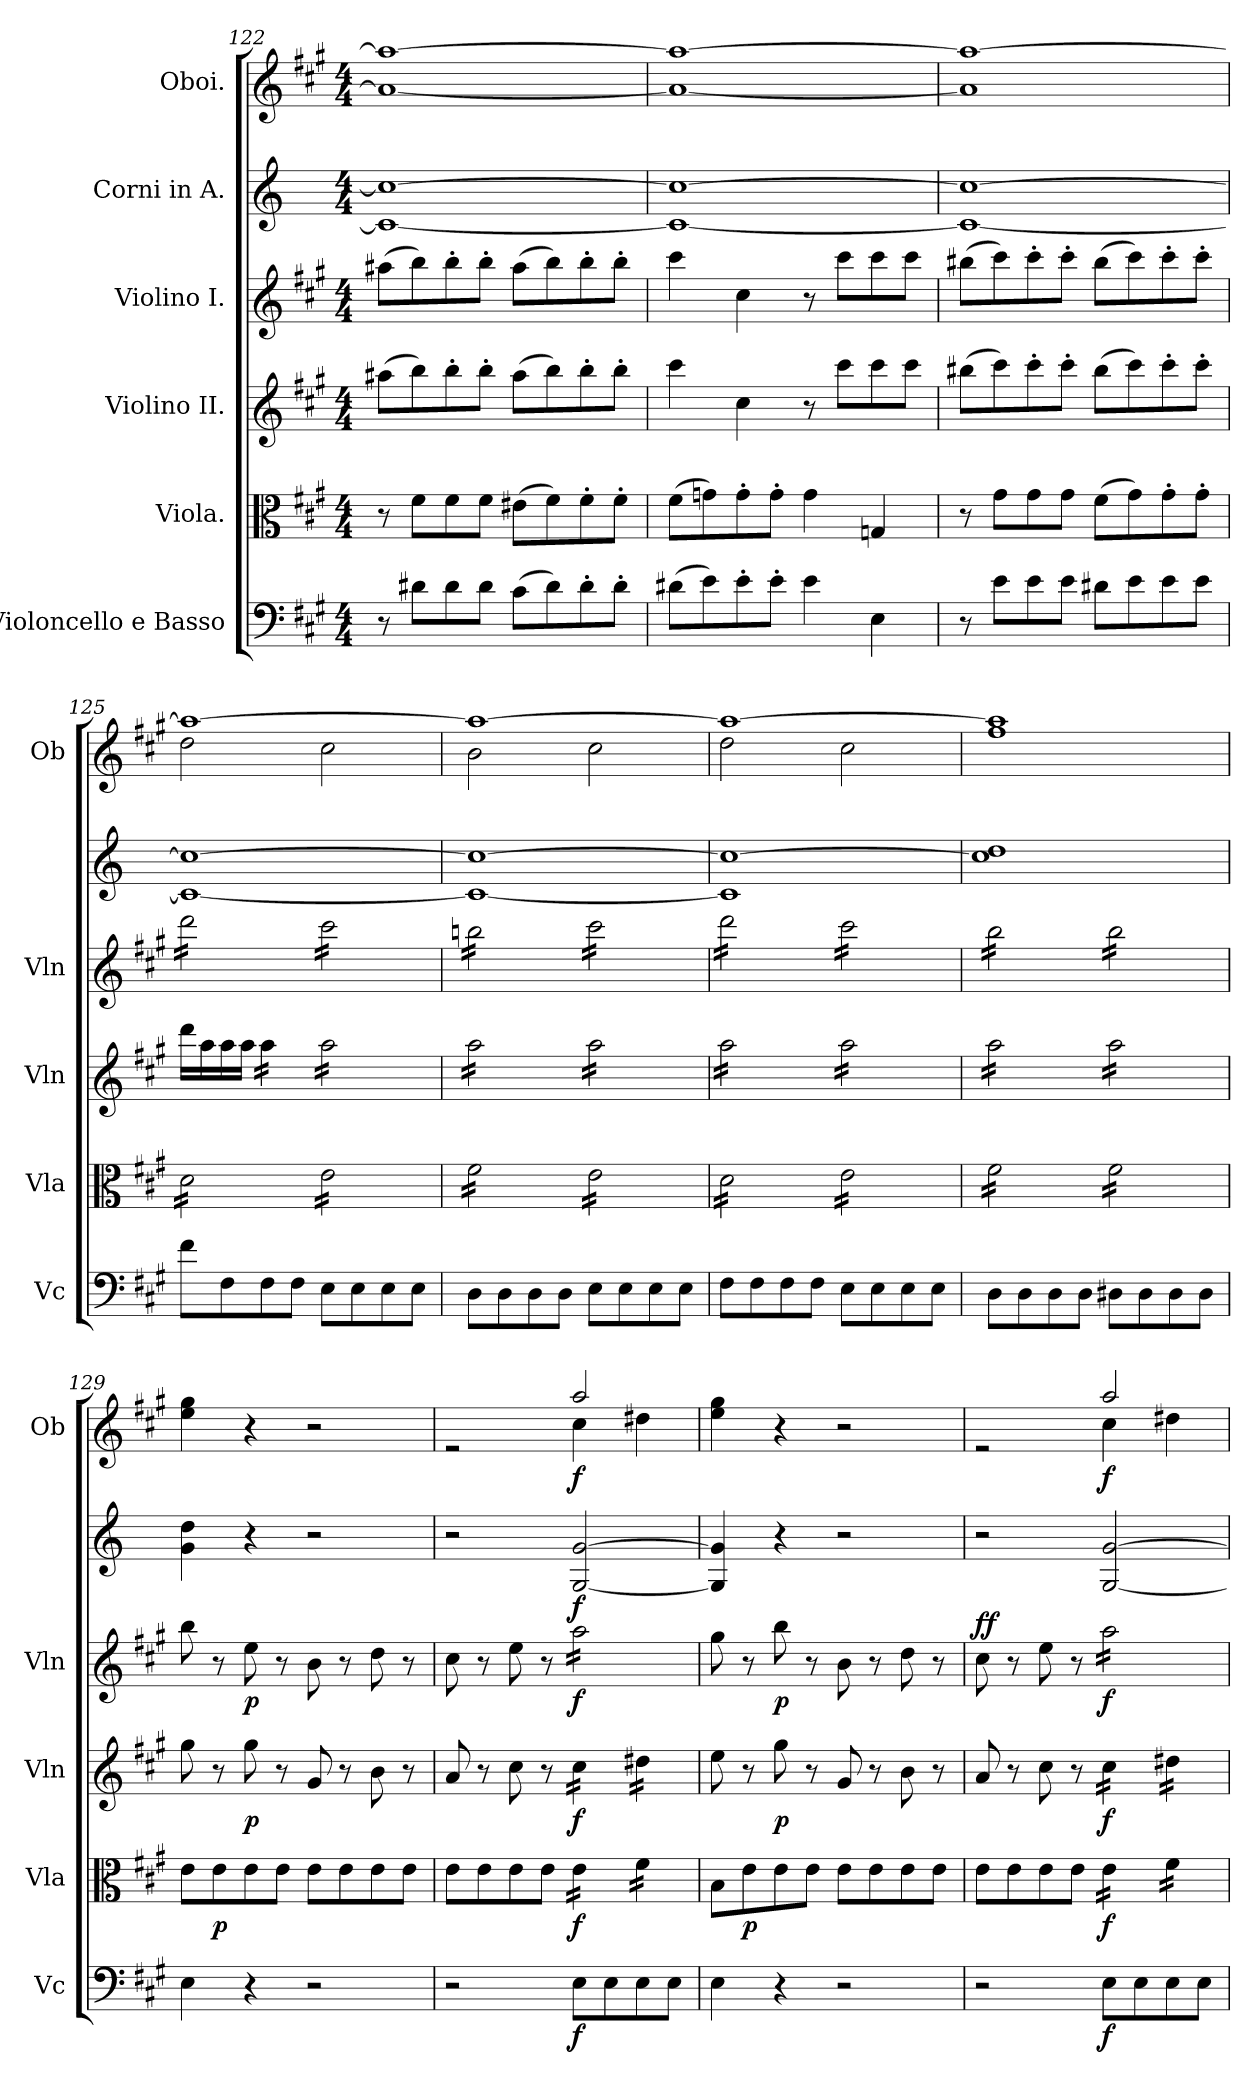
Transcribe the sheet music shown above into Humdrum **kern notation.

**kern	**dynam	**kern	**dynam	**kern	**dynam	**kern	**dynam	**kern	**dynam	**kern	**dynam
*part6	*part6	*part5	*part5	*part4	*part4	*part3	*part3	*part2	*part2	*part1	*part1
*staff6	*staff6	*staff5	*staff5	*staff4	*staff4	*staff3	*staff3	*staff2	*staff2	*staff1	*staff1
*I"Violoncello e Basso	*	*I"Viola.	*	*I"Violino II.	*	*I"Violino I.	*	*I"Corni in A.	*	*I"Oboi.	*
*I'Vc	*	*I'Vla	*	*I'Vln	*	*I'Vln	*	*	*	*I'Ob	*
*clefF4	*	*clefC3	*	*clefG2	*	*clefG2	*	*clefG2	*	*clefG2	*
*	*	*	*	*	*	*	*	*ITrd2c3	*	*	*
*k[f#c#g#]	*	*k[f#c#g#]	*	*k[f#c#g#]	*	*k[f#c#g#]	*	*k[f#c#g#]	*	*k[f#c#g#]	*
*M4/4	*	*M4/4	*	*M4/4	*	*M4/4	*	*M4/4	*	*M4/4	*
=122	=122	=122	=122	=122	=122	=122	=122	=122	=122	=122	=122
8r	.	8r	.	(>8aa#X\L	.	(>8aa#X\L	.	1A_ 1a_	.	1a_ 1aa_	.
8d#X\L	.	8f#\L	.	8bb\)	.	8bb\)	.	.	.	.	.
8d#\	.	8f#\	.	8bb'\	.	8bb'\	.	.	.	.	.
8d#\J	.	8f#\J	.	8bb'\J	.	8bb'\J	.	.	.	.	.
(>8c#\L	.	(>8e#X\L	.	(>8aa#\L	.	(>8aa#\L	.	.	.	.	.
8d#\)	.	8f#\)	.	8bb\)	.	8bb\)	.	.	.	.	.
8d#'\	.	8f#'\	.	8bb'\	.	8bb'\	.	.	.	.	.
8d#'\J	.	8f#'\J	.	8bb'\J	.	8bb'\J	.	.	.	.	.
=123	=123	=123	=123	=123	=123	=123	=123	=123	=123	=123	=123
(>8d#X\L	.	(>8f#\L	.	4ccc#\	.	4ccc#\	.	1A_ 1a_	.	1a_ 1aa_	.
8e\)	.	8gn\)	.	.	.	.	.	.	.	.	.
8e'\	.	8g'\	.	4cc#\	.	4cc#\	.	.	.	.	.
8e'\J	.	8g'\J	.	.	.	.	.	.	.	.	.
4e\	.	4g\	.	8r	.	8r	.	.	.	.	.
.	.	.	.	8ccc#\L	.	8ccc#\L	.	.	.	.	.
4E\	.	4Gn/	.	8ccc#\	.	8ccc#\	.	.	.	.	.
.	.	.	.	8ccc#\J	.	8ccc#\J	.	.	.	.	.
!!LO:PB:g=z
=124	=124	=124	=124	=124	=124	=124	=124	=124	=124	=124	=124
8r	.	8r	.	(>8bb#X\L	.	(>8bb#X\L	.	1A_ 1a_	.	1a] 1aa_	.
8e\L	.	8g#\L	.	8ccc#\)	.	8ccc#\)	.	.	.	.	.
8e\	.	8g#\	.	8ccc#'\	.	8ccc#'\	.	.	.	.	.
8e\J	.	8g#\J	.	8ccc#'\J	.	8ccc#'\J	.	.	.	.	.
8d#X\L	.	(>8f#\L	.	(>8bb#\L	.	(>8bb#\L	.	.	.	.	.
8e\	.	8g#\)	.	8ccc#\)	.	8ccc#\)	.	.	.	.	.
8e\	.	8g#'\	.	8ccc#'\	.	8ccc#'\	.	.	.	.	.
8e\J	.	8g#'\J	.	8ccc#'\J	.	8ccc#'\J	.	.	.	.	.
=125	=125	=125	=125	=125	=125	=125	=125	=125	=125	=125	=125
*	*	*	*	*	*	*	*	*	*	*^	*
*	*	*tremolo	*	*	*	*	*	*	*	*	*	*
*	*	*	*	*	*	*tremolo	*	*	*	*	*	*
8f#\L	.	16d\LL	.	16ddd\LL	.	16ddd\LL	.	1A_ 1a_	.	1aa_	2dd\	.
.	.	16d\	.	16aa\	.	16ddd\	.	.	.	.	.	.
8F#\	.	16d\	.	16aa\	.	16ddd\	.	.	.	.	.	.
.	.	16d\	.	16aa\JJ	.	16ddd\	.	.	.	.	.	.
*	*	*	*	*tremolo	*	*	*	*	*	*	*	*
8F#\	.	16d\	.	16aa\LL	.	16ddd\	.	.	.	.	.	.
.	.	16d\	.	16aa\	.	16ddd\	.	.	.	.	.	.
8F#\J	.	16d\	.	16aa\	.	16ddd\	.	.	.	.	.	.
.	.	16d\JJ	.	16aa\JJ	.	16ddd\JJ	.	.	.	.	.	.
8E\L	.	16e\LL	.	16aa\LL	.	16ccc#\LL	.	.	.	.	2cc#\	.
.	.	16e\	.	16aa\	.	16ccc#\	.	.	.	.	.	.
8E\	.	16e\	.	16aa\	.	16ccc#\	.	.	.	.	.	.
.	.	16e\	.	16aa\	.	16ccc#\	.	.	.	.	.	.
8E\	.	16e\	.	16aa\	.	16ccc#\	.	.	.	.	.	.
.	.	16e\	.	16aa\	.	16ccc#\	.	.	.	.	.	.
8E\J	.	16e\	.	16aa\	.	16ccc#\	.	.	.	.	.	.
.	.	16e\JJ	.	16aa\JJ	.	16ccc#\JJ	.	.	.	.	.	.
=126	=126	=126	=126	=126	=126	=126	=126	=126	=126	=126	=126	=126
8D\L	.	16f#\LL	.	16aa\LL	.	16bbn\LL	.	1A_ 1a_	.	1aa_	2b\	.
.	.	16f#\	.	16aa\	.	16bbn\	.	.	.	.	.	.
8D\	.	16f#\	.	16aa\	.	16bbn\	.	.	.	.	.	.
.	.	16f#\	.	16aa\	.	16bbn\	.	.	.	.	.	.
8D\	.	16f#\	.	16aa\	.	16bbn\	.	.	.	.	.	.
.	.	16f#\	.	16aa\	.	16bbn\	.	.	.	.	.	.
8D\J	.	16f#\	.	16aa\	.	16bbn\	.	.	.	.	.	.
.	.	16f#\JJ	.	16aa\JJ	.	16bbn\JJ	.	.	.	.	.	.
8E\L	.	16e\LL	.	16aa\LL	.	16ccc#\LL	.	.	.	.	2cc#\	.
.	.	16e\	.	16aa\	.	16ccc#\	.	.	.	.	.	.
8E\	.	16e\	.	16aa\	.	16ccc#\	.	.	.	.	.	.
.	.	16e\	.	16aa\	.	16ccc#\	.	.	.	.	.	.
8E\	.	16e\	.	16aa\	.	16ccc#\	.	.	.	.	.	.
.	.	16e\	.	16aa\	.	16ccc#\	.	.	.	.	.	.
8E\J	.	16e\	.	16aa\	.	16ccc#\	.	.	.	.	.	.
.	.	16e\JJ	.	16aa\JJ	.	16ccc#\JJ	.	.	.	.	.	.
!!LO:LB:g=z	!!
=127	=127	=127	=127	=127	=127	=127	=127	=127	=127	=127	=127	=127
8F#\L	.	16d\LL	.	16aa\LL	.	16ddd\LL	.	1A] 1a_	.	1aa_	2dd\	.
.	.	16d\	.	16aa\	.	16ddd\	.	.	.	.	.	.
8F#\	.	16d\	.	16aa\	.	16ddd\	.	.	.	.	.	.
.	.	16d\	.	16aa\	.	16ddd\	.	.	.	.	.	.
8F#\	.	16d\	.	16aa\	.	16ddd\	.	.	.	.	.	.
.	.	16d\	.	16aa\	.	16ddd\	.	.	.	.	.	.
8F#\J	.	16d\	.	16aa\	.	16ddd\	.	.	.	.	.	.
.	.	16d\JJ	.	16aa\JJ	.	16ddd\JJ	.	.	.	.	.	.
8E\L	.	16e\LL	.	16aa\LL	.	16ccc#\LL	.	.	.	.	2cc#\	.
.	.	16e\	.	16aa\	.	16ccc#\	.	.	.	.	.	.
8E\	.	16e\	.	16aa\	.	16ccc#\	.	.	.	.	.	.
.	.	16e\	.	16aa\	.	16ccc#\	.	.	.	.	.	.
8E\	.	16e\	.	16aa\	.	16ccc#\	.	.	.	.	.	.
.	.	16e\	.	16aa\	.	16ccc#\	.	.	.	.	.	.
8E\J	.	16e\	.	16aa\	.	16ccc#\	.	.	.	.	.	.
.	.	16e\JJ	.	16aa\JJ	.	16ccc#\JJ	.	.	.	.	.	.
*	*	*	*	*	*	*	*	*	*	*v	*v	*
=128	=128	=128	=128	=128	=128	=128	=128	=128	=128	=128	=128
8D\L	.	16f#\LL	.	16aa\LL	.	16bb\LL	.	1a] 1b	.	1ff# 1aa]	.
.	.	16f#\	.	16aa\	.	16bb\	.	.	.	.	.
8D\	.	16f#\	.	16aa\	.	16bb\	.	.	.	.	.
.	.	16f#\	.	16aa\	.	16bb\	.	.	.	.	.
8D\	.	16f#\	.	16aa\	.	16bb\	.	.	.	.	.
.	.	16f#\	.	16aa\	.	16bb\	.	.	.	.	.
8D\J	.	16f#\	.	16aa\	.	16bb\	.	.	.	.	.
.	.	16f#\JJ	.	16aa\JJ	.	16bb\JJ	.	.	.	.	.
8D#X\L	.	16f#\LL	.	16aa\LL	.	16bb\LL	.	.	.	.	.
.	.	16f#\	.	16aa\	.	16bb\	.	.	.	.	.
8D#\	.	16f#\	.	16aa\	.	16bb\	.	.	.	.	.
.	.	16f#\	.	16aa\	.	16bb\	.	.	.	.	.
8D#\	.	16f#\	.	16aa\	.	16bb\	.	.	.	.	.
.	.	16f#\	.	16aa\	.	16bb\	.	.	.	.	.
8D#\J	.	16f#\	.	16aa\	.	16bb\	.	.	.	.	.
.	.	16f#\JJ	.	16aa\JJ	.	16bb\JJ	.	.	.	.	.
*	*	*	*	*	*	*Xtremolo	*	*	*	*	*
*	*	*	*	*Xtremolo	*	*	*	*	*	*	*
*	*	*Xtremolo	*	*	*	*	*	*	*	*	*
=129	=129	=129	=129	=129	=129	=129	=129	=129	=129	=129	=129
4E\	.	8e\L	.	8gg#\	.	8bb\	.	4e\ 4b\	.	4ee\ 4gg#\	.
!	!	!	!LO:DY:b	!	!	!	!	!	!	!	!
.	.	8e\	p	8r	.	8r	.	.	.	.	.
!	!	!	!	!	!LO:DY:b	!	!LO:DY:b	!	!	!	!
4r	.	8e\	.	8gg#\	p	8ee\	p	4r	.	4r	.
.	.	8e\J	.	8r	.	8r	.	.	.	.	.
2r	.	8e\L	.	8g#/	.	8b\	.	2r	.	2r	.
.	.	8e\	.	8r	.	8r	.	.	.	.	.
.	.	8e\	.	8b\	.	8dd\	.	.	.	.	.
.	.	8e\J	.	8r	.	8r	.	.	.	.	.
=130	=130	=130	=130	=130	=130	=130	=130	=130	=130	=130	=130
*	*	*	*	*	*	*	*	*	*	*^	*
2r	.	8e\L	.	8a/	.	8cc#\	.	2r	.	2re	2ryy	.
.	.	8e\	.	8r	.	8r	.	.	.	.	.	.
.	.	8e\	.	8cc#\	.	8ee\	.	.	.	.	.	.
.	.	8e\J	.	8r	.	8r	.	.	.	.	.	.
!	!LO:DY:b	!	!LO:DY:b	!	!LO:DY:b	!	!LO:DY:b	!	!LO:DY:b	!	!	!LO:DY:b
*	*	*tremolo	*	*	*	*	*	*	*	*	*	*
*	*	*	*	*tremolo	*	*	*	*	*	*	*	*
*	*	*	*	*	*	*tremolo	*	*	*	*	*	*
8E\L	f	16e\LL	f	16cc#\LL	f	16aa\LL	f	[2E/ [2e/	f	2aa/	4cc#\	f
.	.	16e\	.	16cc#\	.	16aa\	.	.	.	.	.	.
8E\	.	16e\	.	16cc#\	.	16aa\	.	.	.	.	.	.
.	.	16e\JJ	.	16cc#\JJ	.	16aa\	.	.	.	.	.	.
8E\	.	16f#\LL	.	16dd#X\LL	.	16aa\	.	.	.	.	4dd#X\	.
.	.	16f#\	.	16dd#X\	.	16aa\	.	.	.	.	.	.
8E\J	.	16f#\	.	16dd#X\	.	16aa\	.	.	.	.	.	.
.	.	16f#\JJ	.	16dd#X\JJ	.	16aa\JJ	.	.	.	.	.	.
*	*	*	*	*	*	*Xtremolo	*	*	*	*	*	*
*	*	*	*	*Xtremolo	*	*	*	*	*	*	*	*
*	*	*Xtremolo	*	*	*	*	*	*	*	*	*	*
*	*	*	*	*	*	*	*	*	*	*v	*v	*
!!LO:PB:g=z
=131	=131	=131	=131	=131	=131	=131	=131	=131	=131	=131	=131
4E\	.	8B\L	.	8ee\	.	8gg#\	.	4E/] 4e/]	.	4ee\ 4gg#\	.
!	!	!	!LO:DY:b	!	!	!	!	!	!	!	!
.	.	8e\	p	8r	.	8r	.	.	.	.	.
!	!	!	!	!	!LO:DY:b	!	!LO:DY:b	!	!	!	!
4r	.	8e\	.	8gg#\	p	8bb\	p	4r	.	4r	.
.	.	8e\J	.	8r	.	8r	.	.	.	.	.
2r	.	8e\L	.	8g#/	.	8b\	.	2r	.	2r	.
.	.	8e\	.	8r	.	8r	.	.	.	.	.
.	.	8e\	.	8b\	.	8dd\	.	.	.	.	.
.	.	8e\J	.	8r	.	8r	.	.	.	.	.
=132	=132	=132	=132	=132	=132	=132	=132	=132	=132	=132	=132
*	*	*	*	*	*	*	*	*	*	*^	*
!	!	!	!	!	!	!	!LO:DY:a	!	!	!	!	!
!	!	!	!	!	!	!	!LO:DY:n=1:a	!	!	!	!	!
2r	.	8e\L	.	8a/	.	8cc#\	f f	2r	.	2re	2ryy	.
.	.	8e\	.	8r	.	8r	.	.	.	.	.	.
.	.	8e\	.	8cc#\	.	8ee\	.	.	.	.	.	.
.	.	8e\J	.	8r	.	8r	.	.	.	.	.	.
!	!LO:DY:b	!	!LO:DY:b	!	!LO:DY:b	!	!LO:DY:n=2:b	!	!	!	!	!LO:DY:b
*	*	*tremolo	*	*	*	*	*	*	*	*	*	*
*	*	*	*	*tremolo	*	*	*	*	*	*	*	*
*	*	*	*	*	*	*tremolo	*	*	*	*	*	*
8E\L	f	16e\LL	f	16cc#\LL	f	16aa\LL	f	[2E/ [2e/	.	2aa/	4cc#\	f
.	.	16e\	.	16cc#\	.	16aa\	.	.	.	.	.	.
8E\	.	16e\	.	16cc#\	.	16aa\	.	.	.	.	.	.
.	.	16e\JJ	.	16cc#\JJ	.	16aa\	.	.	.	.	.	.
8E\	.	16f#\LL	.	16dd#X\LL	.	16aa\	.	.	.	.	4dd#X\	.
.	.	16f#\	.	16dd#X\	.	16aa\	.	.	.	.	.	.
8E\J	.	16f#\	.	16dd#X\	.	16aa\	.	.	.	.	.	.
.	.	16f#\JJ	.	16dd#X\JJ	.	16aa\JJ	.	.	.	.	.	.
*	*	*	*	*	*	*Xtremolo	*	*	*	*	*	*
*	*	*	*	*Xtremolo	*	*	*	*	*	*	*	*
*	*	*Xtremolo	*	*	*	*	*	*	*	*	*	*
*	*	*	*	*	*	*	*	*	*	*v	*v	*
=	=	=	=	=	=	=	=	=	=	=	=
*-	*-	*-	*-	*-	*-	*-	*-	*-	*-	*-	*-
